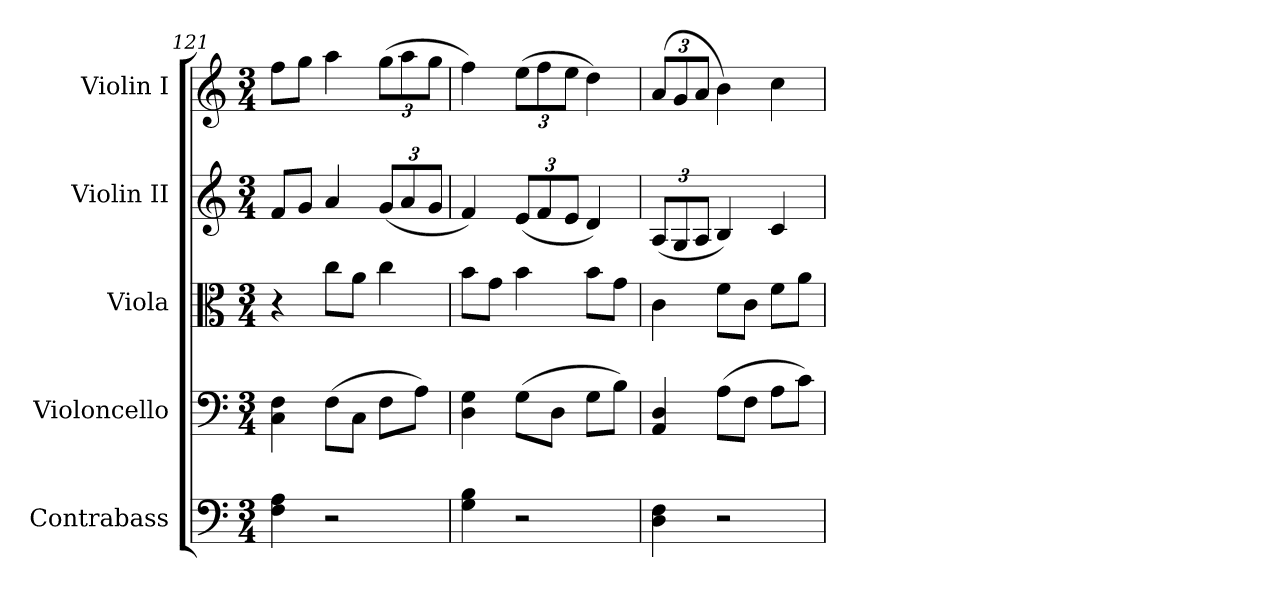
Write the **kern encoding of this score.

**kern	**kern	**kern	**kern	**kern
*part5	*part4	*part3	*part2	*part1
*staff5	*staff4	*staff3	*staff2	*staff1
*I"Contrabass	*I"Violoncello	*I"Viola	*I"Violin II	*I"Violin I
*I'Cb.	*I'Vc.	*I'Vla.	*I'Vln. II	*I'Vln. I
*clefF4	*clefF4	*clefC3	*clefG2	*clefG2
*ITrd7c12	*	*	*	*
*k[]	*k[]	*k[]	*k[]	*k[]
*M3/4	*M3/4	*M3/4	*M3/4	*M3/4
=121	=121	=121	=121	=121
4FF\ 4AA\	4C\ 4F\	4r	8f/L	8ff\L
.	.	.	8g/J	8gg\J
2r	(>8F\L	8cc\L	4a/	4aa\
.	8C\J	8a\J	.	.
*	*	*	*Xbrackettup	*Xbrackettup
.	8F\L	4cc\	(<12g/L	(>12gg\L
.	.	.	12a/	12aa\
.	8A\J)	.	.	.
.	.	.	12g/J	12gg\J
=122	=122	=122	=122	=122
4GG\ 4BB\	4D\ 4G\	8b\L	4f/)	4ff\)
.	.	8g\J	.	.
2r	(>8G\L	4b\	(<12e/L	(>12ee\L
.	.	.	12f/	12ff\
.	8D\J	.	.	.
.	.	.	12e/J	12ee\J
.	8G\L	8b\L	4d/)	4dd\)
.	8B\J)	8g\J	.	.
=123	=123	=123	=123	=123
4DD\ 4FF\	4AA/ 4D/	4c\	(<12A/L	(>12a/L
.	.	.	12G/	12g/
.	.	.	12A/J	12a/J
2r	(>8A\L	8f\L	4B/)	4b\)
.	8F\J	8c\J	.	.
.	8A\L	8f\L	4c/	4cc\
.	8c\J)	8a\J	.	.
=	=	=	=	=
*-	*-	*-	*-	*-
